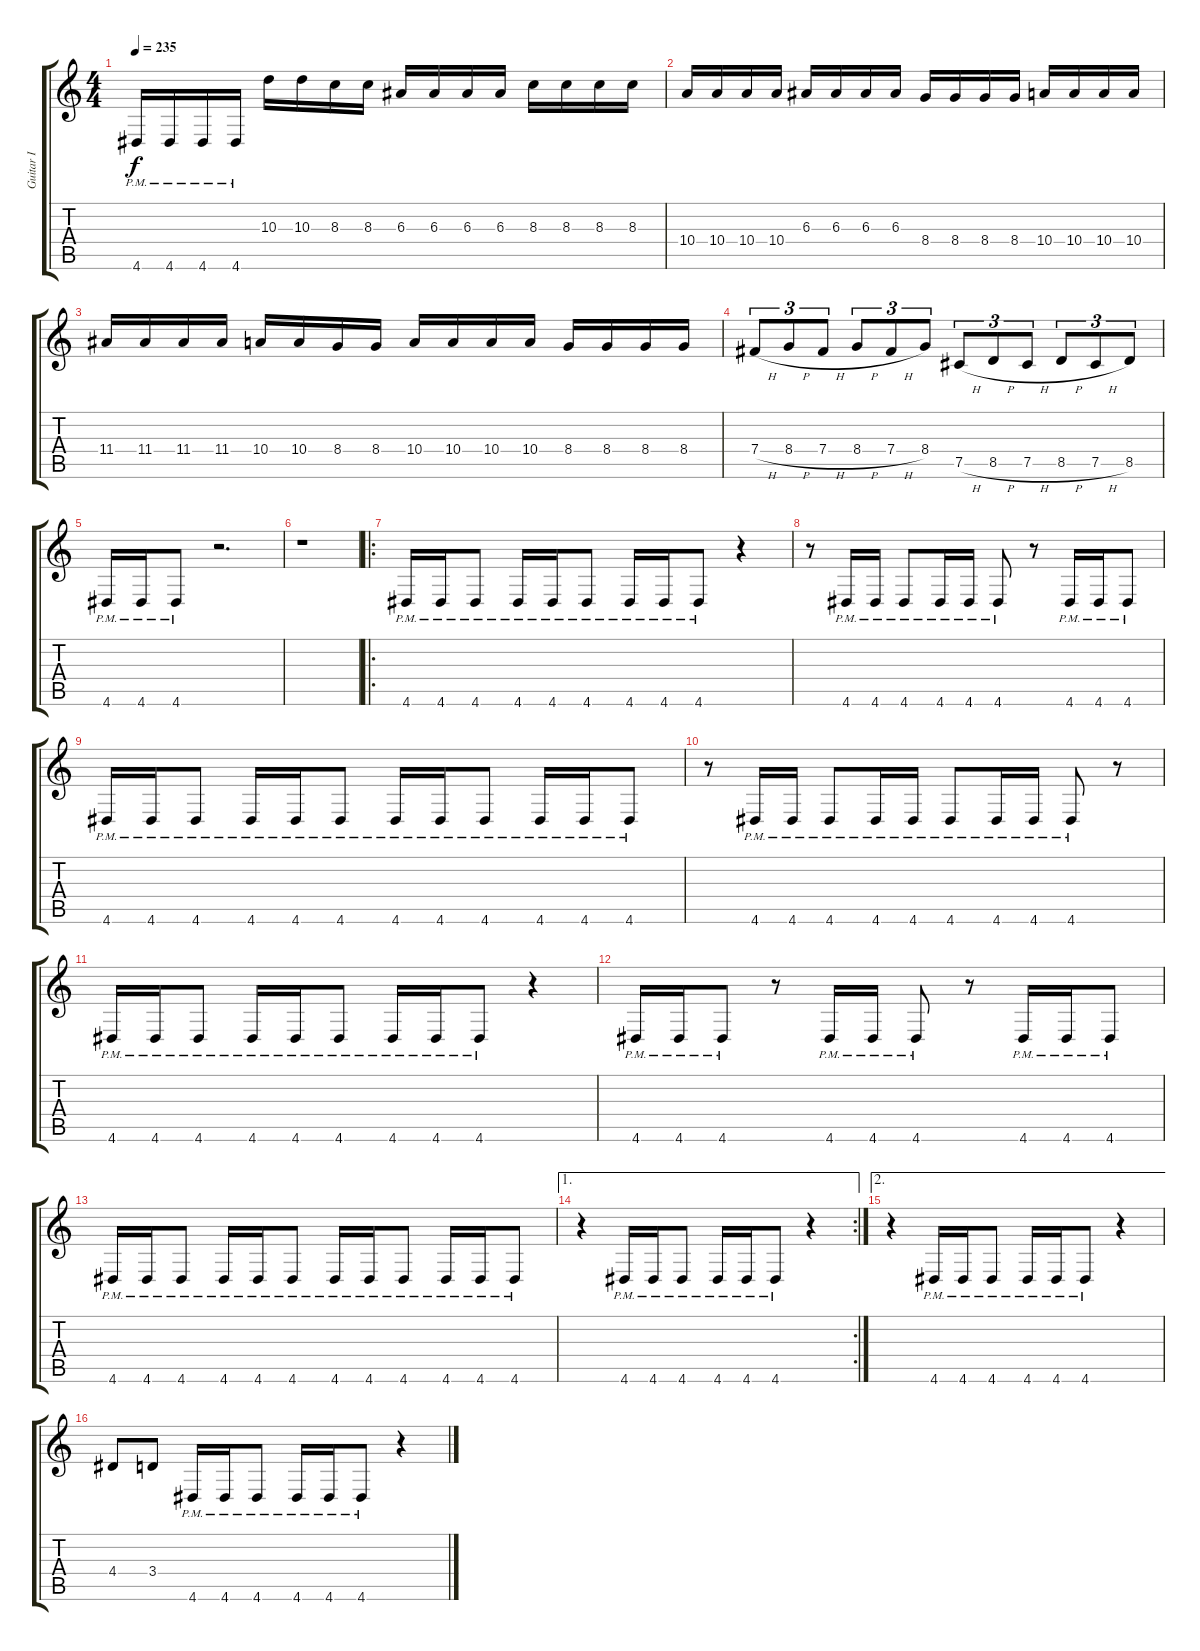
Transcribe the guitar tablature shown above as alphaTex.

\track ("Guitar I" "Guitar I") {instrument distortionguitar}
\staff {score tabs}
\tuning (Db4 Ab3 E3 B2 Gb2 B1) {hide}
\ts (4 4)
\tempo 235
\clef g2
\ks c
4.6{pm}.16{dy f} 4.6{pm}.16 4.6{pm}.16 4.6{pm}.16 10.3.16 10.3.16 8.3.16 8.3.16 6.3.16 6.3.16 6.3.16 6.3.16 8.3.16 8.3.16 8.3.16 8.3.16 |
10.4.16 10.4.16 10.4.16 10.4.16 6.3.16 6.3.16 6.3.16 6.3.16 8.4.16 8.4.16 8.4.16 8.4.16 10.4.16 10.4.16 10.4.16 10.4.16 |
11.4.16 11.4.16 11.4.16 11.4.16 10.4.16 10.4.16 8.4.16 8.4.16 10.4.16 10.4.16 10.4.16 10.4.16 8.4.16 8.4.16 8.4.16 8.4.16 |
7.4{h}.8{tu (3 2)} 8.4{h}.8{tu (3 2)} 7.4{h}.8{tu (3 2)} 8.4{h}.8{tu (3 2)} 7.4{h}.8{tu (3 2)} 8.4.8{tu (3 2)} 7.5{h}.8{tu (3 2)} 8.5{h}.8{tu (3 2)} 7.5{h}.8{tu (3 2)} 8.5{h}.8{tu (3 2)} 7.5{h}.8{tu (3 2)} 8.5.8{tu (3 2)} |
4.6{pm}.16 4.6{pm}.16 4.6{pm}.8 r.2{d} |
r.1 |
\ro
4.6{pm}.16 4.6{pm}.16 4.6{pm}.8 4.6{pm}.16 4.6{pm}.16 4.6{pm}.8 4.6{pm}.16 4.6{pm}.16 4.6{pm}.8 r.4 |
r.8 4.6{pm}.16 4.6{pm}.16 4.6{pm}.8 4.6{pm}.16 4.6{pm}.16 4.6{pm}.8 r.8 4.6{pm}.16 4.6{pm}.16 4.6{pm}.8 |
4.6{pm}.16 4.6{pm}.16 4.6{pm}.8 4.6{pm}.16 4.6{pm}.16 4.6{pm}.8 4.6{pm}.16 4.6{pm}.16 4.6{pm}.8 4.6{pm}.16 4.6{pm}.16 4.6{pm}.8 |
r.8 4.6{pm}.16 4.6{pm}.16 4.6{pm}.8 4.6{pm}.16 4.6{pm}.16 4.6{pm}.8 4.6{pm}.16 4.6{pm}.16 4.6{pm}.8 r.8 |
4.6{pm}.16 4.6{pm}.16 4.6{pm}.8 4.6{pm}.16 4.6{pm}.16 4.6{pm}.8 4.6{pm}.16 4.6{pm}.16 4.6{pm}.8 r.4 |
4.6{pm}.16 4.6{pm}.16 4.6{pm}.8 r.8 4.6{pm}.16 4.6{pm}.16 4.6{pm}.8 r.8 4.6{pm}.16 4.6{pm}.16 4.6{pm}.8 |
4.6{pm}.16 4.6{pm}.16 4.6{pm}.8 4.6{pm}.16 4.6{pm}.16 4.6{pm}.8 4.6{pm}.16 4.6{pm}.16 4.6{pm}.8 4.6{pm}.16 4.6{pm}.16 4.6{pm}.8 |
\ae 1
\rc 2
r.4 4.6{pm}.16 4.6{pm}.16 4.6{pm}.8 4.6{pm}.16 4.6{pm}.16 4.6{pm}.8 r.4 |
\ae 2
r.4 4.6{pm}.16 4.6{pm}.16 4.6{pm}.8 4.6{pm}.16 4.6{pm}.16 4.6{pm}.8 r.4 |
4.4.8 3.4.8 4.6{pm}.16 4.6{pm}.16 4.6{pm}.8 4.6{pm}.16 4.6{pm}.16 4.6{pm}.8 r.4
